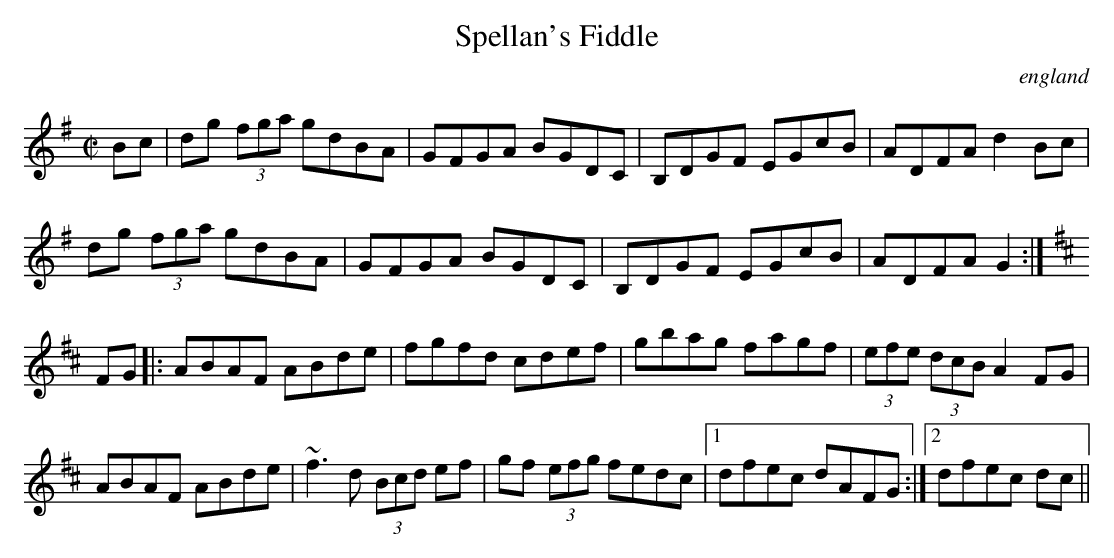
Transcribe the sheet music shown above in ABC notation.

X:1
T:Spellan's Fiddle
O:england
M:C|
K:G
Bc|dg (3fga gdBA|GFGA BGDC|B,DGF EGcB|ADFA d2Bc|
dg (3fga gdBA|GFGA BGDC|B,DGF EGcB|ADFA G2:|
K:D
FG|:ABAF ABde|fgfd cdef|gbag fagf|(3efe (3dcB A2FG|
ABAF ABde|~f3d (3Bcd ef|gf (3efg fedc|1 dfec dAFG:|2 dfec dc||
